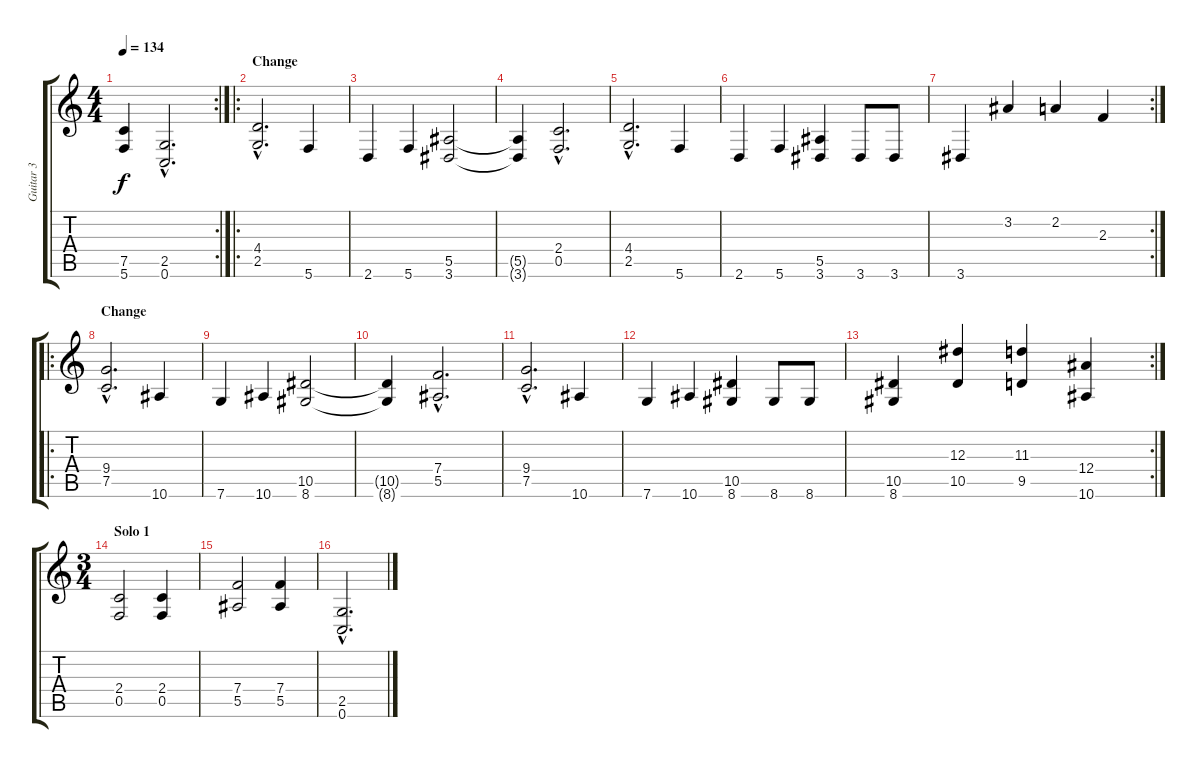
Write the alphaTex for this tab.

\track ("Guitar 3" "Guitar 3") {instrument overdrivenguitar}
\staff {score tabs}
\tuning (C4 G3 Eb3 Bb2 F2 C2) {hide}
\rc 2
\ts (4 4)
\tempo 134
\clef g2
\ks c
(7.5{t} 5.6{t}).4{dy f} (2.5{hac} 0.6{hac}).2{d} |
\ro
\section ("" "Change")
(4.4{hac} 2.5{hac}).2{d} 5.6.4 |
2.6.4 5.6.4 (5.5 3.6).2 |
(5.5{t} 3.6{t}).4 (2.4{hac} 0.5{hac}).2{d} |
(4.4{hac} 2.5{hac}).2{d} 5.6.4 |
2.6.4 5.6.4 (5.5 3.6).4 3.6.8 3.6.8 |
\rc 2
3.6.4 3.2.4 2.2.4 2.3.4 |
\ro
\section ("" "Change")
(9.4{hac} 7.5{hac}).2{d} 10.6.4 |
7.6.4 10.6.4 (10.5 8.6).2 |
(10.5{t} 8.6{t}).4 (7.4{hac} 5.5{hac}).2{d} |
(9.4{hac} 7.5{hac}).2{d} 10.6.4 |
7.6.4 10.6.4 (10.5 8.6).4 8.6.8 8.6.8 |
\rc 2
(10.5 8.6).4 (12.3 10.5).4 (11.3 9.5).4 (12.4 10.6).4 |
\ts (3 4)
\section ("" "Solo 1")
(2.4 0.5).2 (2.4 0.5).4 |
(7.4 5.5).2 (7.4 5.5).4 |
(2.5{hac} 0.6{hac}).2{d}
